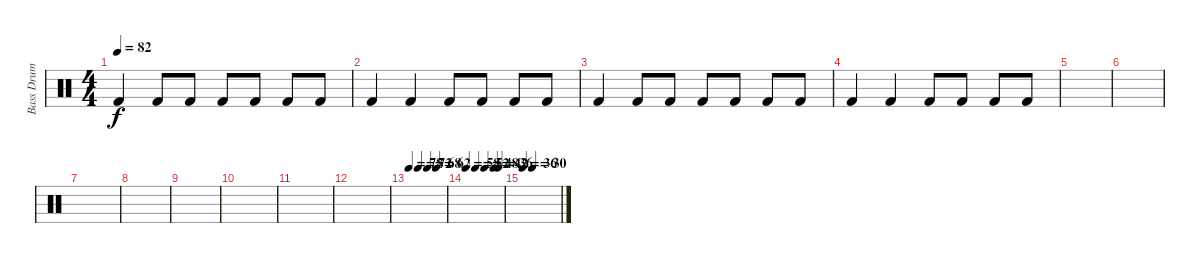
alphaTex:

\track ("Bass Drum" "Bass Drum") {instrument percussion}
\staff {score}
\articulation defaults
\ts (4 4)
\tempo 82
\clef neutral
\ks c "Kick (hit) 2".4{dy f} "Kick (hit) 2".8 "Kick (hit) 2".8 "Kick (hit) 2".8 "Kick (hit) 2".8 "Kick (hit) 2".8 "Kick (hit) 2".8
|
"Kick (hit) 2".4 "Kick (hit) 2".4 "Kick (hit) 2".8 "Kick (hit) 2".8 "Kick (hit) 2".8 "Kick (hit) 2".8 |
"Kick (hit) 2".4 "Kick (hit) 2".8 "Kick (hit) 2".8 "Kick (hit) 2".8 "Kick (hit) 2".8 "Kick (hit) 2".8 "Kick (hit) 2".8 |
"Kick (hit) 2".4 "Kick (hit) 2".4 "Kick (hit) 2".8 "Kick (hit) 2".8 "Kick (hit) 2".8 "Kick (hit) 2".8 |
|
|
|
|
|
|
|
|
\tempo 78
\tempo (72 0.25)
\tempo (68 0.5)
\tempo (62 0.75)
|
\tempo 58
\tempo (52 0.25)
\tempo (48 0.5)
\tempo (42 0.75)
\tempo (36 0.875)
|
\tempo 36
\tempo (30 0.25)
